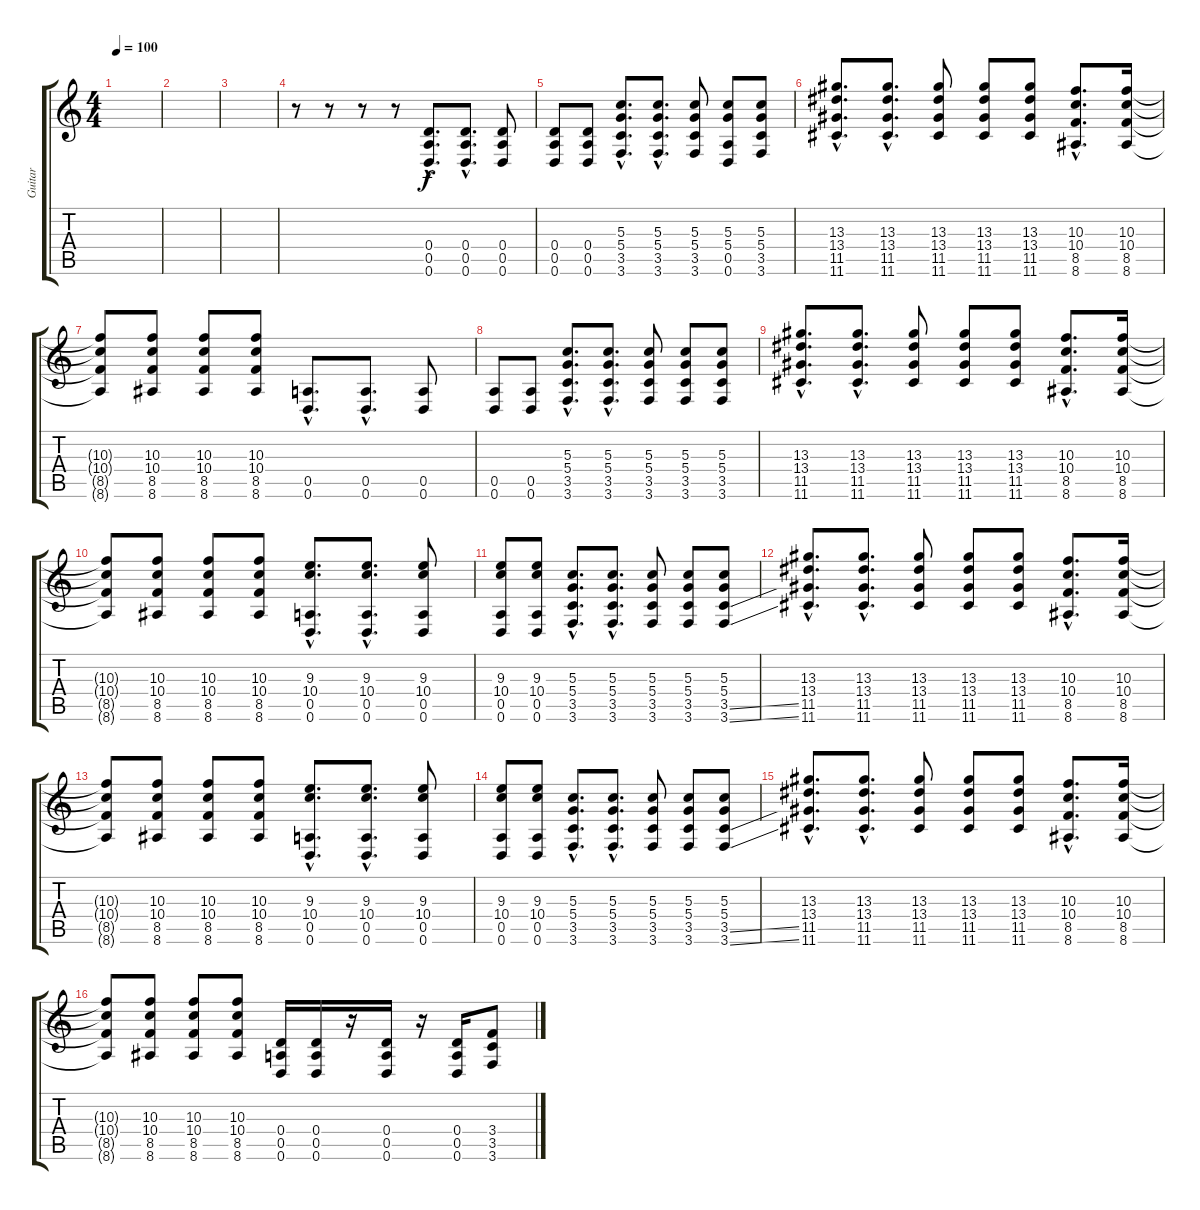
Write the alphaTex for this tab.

\track ("Guitar" "Guitar") {instrument overdrivenguitar}
\staff {score tabs}
\tuning (E4 B3 G3 D3 A2 D2) {hide}
\ts (4 4)
\tempo 100
\clef g2
\ks c
|
|
|
r.8 r.8 r.8 r.8 (0.4{hac} 0.5{hac} 0.6{hac}).8{d} (0.4{hac} 0.5{hac} 0.6{hac}).8{d} (0.4 0.5 0.6).8 |
(0.4 0.5 0.6).8 (0.4 0.5 0.6).8 (5.3{hac} 5.4{hac} 3.5{hac} 3.6{hac}).8{d} (5.3{hac} 5.4{hac} 3.5{hac} 3.6{hac}).8{d} (5.3 5.4 3.5 3.6).8 (5.3 5.4 0.5 0.6).8 (5.3 5.4 3.5 3.6).8 |
(13.3{hac} 13.4{hac} 11.5{hac} 11.6{hac}).8{d} (13.3{hac} 13.4{hac} 11.5{hac} 11.6{hac}).8{d} (13.3 13.4 11.5 11.6).8 (13.3 13.4 11.5 11.6).8 (13.3 13.4 11.5 11.6).8 (10.3{hac} 10.4{hac} 8.5{hac} 8.6{hac}).8{d} (10.3 10.4 8.5 8.6).16 |
(10.3{t} 10.4{t} 8.5{t} 8.6{t}).8 (10.3 10.4 8.5 8.6).8 (10.3 10.4 8.5 8.6).8 (10.3 10.4 8.5 8.6).8 (0.5{hac} 0.6{hac}).8{d} (0.5{hac} 0.6{hac}).8{d} (0.5 0.6).8 |
(0.5 0.6).8 (0.5 0.6).8 (5.3{hac} 5.4{hac} 3.5{hac} 3.6{hac}).8{d} (5.3{hac} 5.4{hac} 3.5{hac} 3.6{hac}).8{d} (5.3 5.4 3.5 3.6).8 (5.3 5.4 3.5 3.6).8 (5.3 5.4 3.5 3.6).8 |
(13.3{hac} 13.4{hac} 11.5{hac} 11.6{hac}).8{d} (13.3{hac} 13.4{hac} 11.5{hac} 11.6{hac}).8{d} (13.3 13.4 11.5 11.6).8 (13.3 13.4 11.5 11.6).8 (13.3 13.4 11.5 11.6).8 (10.3{hac} 10.4{hac} 8.5{hac} 8.6{hac}).8{d} (10.3 10.4 8.5 8.6).16 |
(10.3{t} 10.4{t} 8.5{t} 8.6{t}).8 (10.3 10.4 8.5 8.6).8 (10.3 10.4 8.5 8.6).8 (10.3 10.4 8.5 8.6).8 (9.3{hac} 10.4{hac} 0.5{hac} 0.6{hac}).8{d} (9.3{hac} 10.4{hac} 0.5{hac} 0.6{hac}).8{d} (9.3 10.4 0.5 0.6).8 |
(9.3 10.4 0.5 0.6).8 (9.3 10.4 0.5 0.6).8 (5.3{hac} 5.4{hac} 3.5{hac} 3.6{hac}).8{d} (5.3{hac} 5.4{hac} 3.5{hac} 3.6{hac}).8{d} (5.3 5.4 3.5 3.6).8 (5.3 5.4 3.5 3.6).8 (5.3 5.4 3.5{ss} 3.6{ss}).8 |
(13.3{hac} 13.4{hac} 11.5{hac} 11.6{hac}).8{d} (13.3{hac} 13.4{hac} 11.5{hac} 11.6{hac}).8{d} (13.3 13.4 11.5 11.6).8 (13.3 13.4 11.5 11.6).8 (13.3 13.4 11.5 11.6).8 (10.3{hac} 10.4{hac} 8.5{hac} 8.6{hac}).8{d} (10.3 10.4 8.5 8.6).16 |
(10.3{t} 10.4{t} 8.5{t} 8.6{t}).8 (10.3 10.4 8.5 8.6).8 (10.3 10.4 8.5 8.6).8 (10.3 10.4 8.5 8.6).8 (9.3{hac} 10.4{hac} 0.5{hac} 0.6{hac}).8{d} (9.3{hac} 10.4{hac} 0.5{hac} 0.6{hac}).8{d} (9.3 10.4 0.5 0.6).8 |
(9.3 10.4 0.5 0.6).8 (9.3 10.4 0.5 0.6).8 (5.3{hac} 5.4{hac} 3.5{hac} 3.6{hac}).8{d} (5.3{hac} 5.4{hac} 3.5{hac} 3.6{hac}).8{d} (5.3 5.4 3.5 3.6).8 (5.3 5.4 3.5 3.6).8 (5.3 5.4 3.5{ss} 3.6{ss}).8 |
(13.3{hac} 13.4{hac} 11.5{hac} 11.6{hac}).8{d} (13.3{hac} 13.4{hac} 11.5{hac} 11.6{hac}).8{d} (13.3 13.4 11.5 11.6).8 (13.3 13.4 11.5 11.6).8 (13.3 13.4 11.5 11.6).8 (10.3{hac} 10.4{hac} 8.5{hac} 8.6{hac}).8{d} (10.3 10.4 8.5 8.6).16 |
(10.3{t} 10.4{t} 8.5{t} 8.6{t}).8 (10.3 10.4 8.5 8.6).8 (10.3 10.4 8.5 8.6).8 (10.3 10.4 8.5 8.6).8 (0.4 0.5 0.6).16 (0.4 0.5 0.6).16 r.16 (0.4 0.5 0.6).16 r.16 (0.4 0.5 0.6).16 (3.4 3.5 3.6).8
